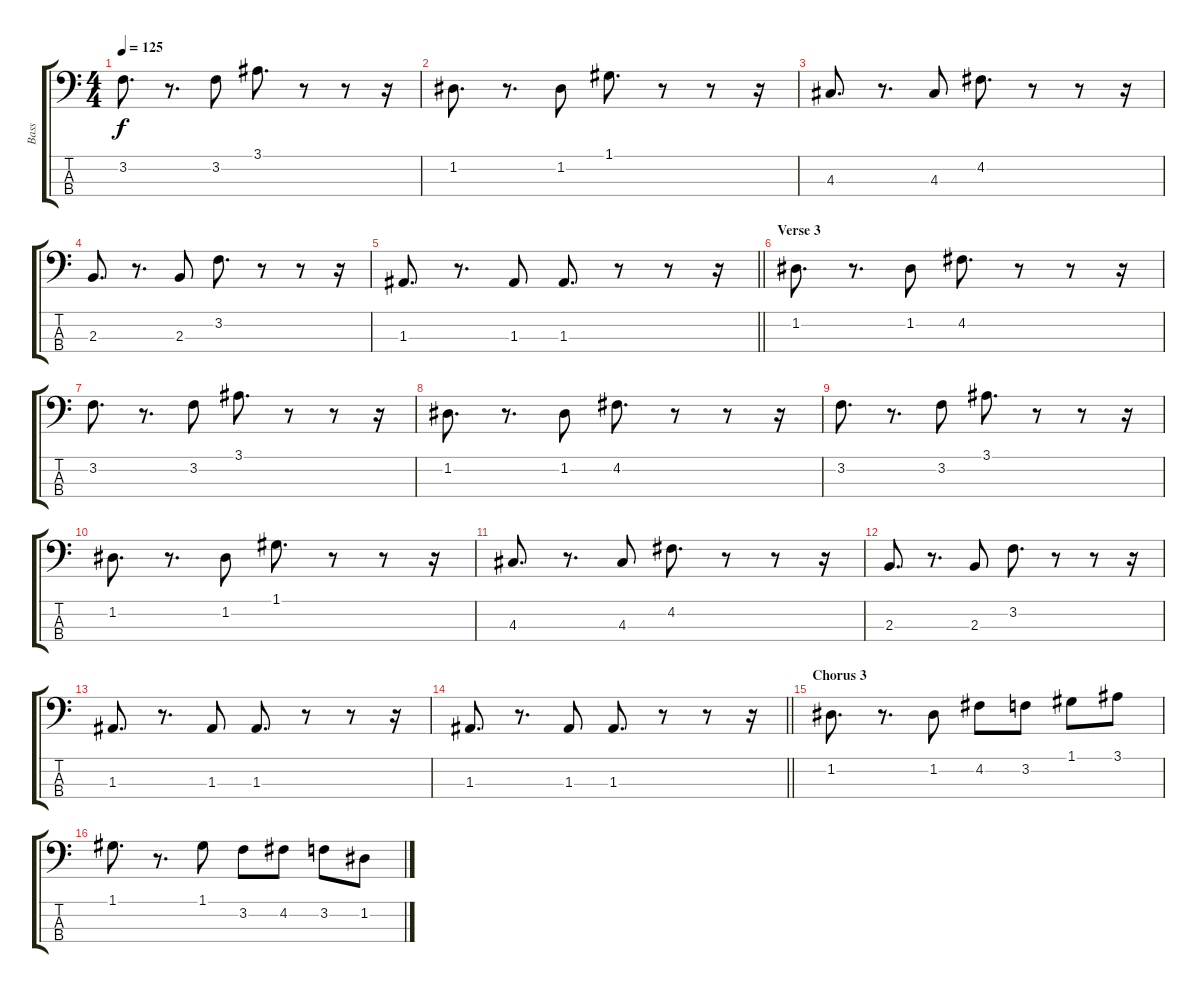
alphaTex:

\track ("Bass" "Bass") {instrument electricbassfinger}
\staff {score tabs}
\tuning (G2 D2 A1 E1) {hide}
\ts (4 4)
\tempo 125
\clef f4
\ks c
3.2.8{d dy f} r.8{d} 3.2.8 3.1.8{d} r.8 r.8 r.16 |
1.2.8{d} r.8{d} 1.2.8 1.1.8{d} r.8 r.8 r.16 |
4.3.8{d} r.8{d} 4.3.8 4.2.8{d} r.8 r.8 r.16 |
2.3.8{d} r.8{d} 2.3.8 3.2.8{d} r.8 r.8 r.16 |
\barLineRight lightlight
1.3.8{d} r.8{d} 1.3.8 1.3.8{d} r.8 r.8 r.16 |
\section ("" "Verse 3")
1.2.8{d} r.8{d} 1.2.8 4.2.8{d} r.8 r.8 r.16 |
3.2.8{d} r.8{d} 3.2.8 3.1.8{d} r.8 r.8 r.16 |
1.2.8{d} r.8{d} 1.2.8 4.2.8{d} r.8 r.8 r.16 |
3.2.8{d} r.8{d} 3.2.8 3.1.8{d} r.8 r.8 r.16 |
1.2.8{d} r.8{d} 1.2.8 1.1.8{d} r.8 r.8 r.16 |
4.3.8{d} r.8{d} 4.3.8 4.2.8{d} r.8 r.8 r.16 |
2.3.8{d} r.8{d} 2.3.8 3.2.8{d} r.8 r.8 r.16 |
1.3.8{d} r.8{d} 1.3.8 1.3.8{d} r.8 r.8 r.16 |
\barLineRight lightlight
1.3.8{d} r.8{d} 1.3.8 1.3.8{d} r.8 r.8 r.16 |
\section ("" "Chorus 3")
1.2.8{d} r.8{d} 1.2.8 4.2.8 3.2.8 1.1.8 3.1.8 |
1.1.8{d} r.8{d} 1.1.8 3.2.8 4.2.8 3.2.8 1.2.8
